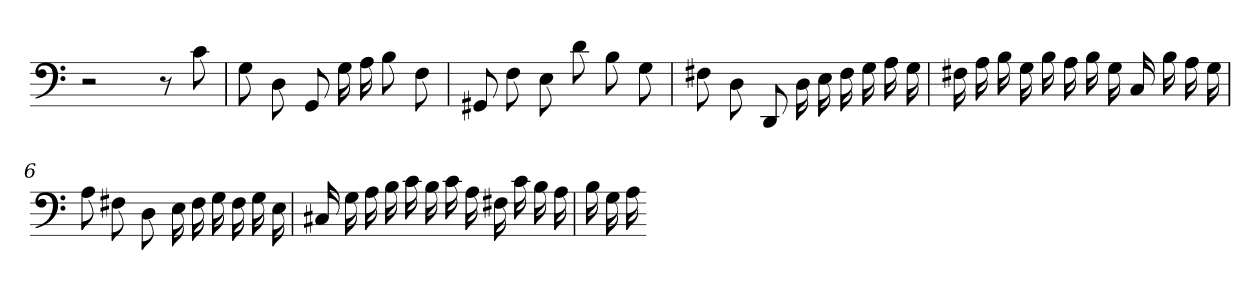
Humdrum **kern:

**kern
*part1
*staff1
=1
2r
8r
8c
=2
8G
8D
8GG
16G
16A
8B
8F
=3
8GG#X
8F
8E
8d
8B
8G
=4
8F#X
8D
8DD
16D
16E
16F#
16G
16A
16G
=5
16F#X
16A
16B
16G
16B
16A
16B
16G
16C
16B
16A
16G
=6
8A
8F#X
8D
16E
16F#
16G
16F#
16G
16E
=7
16C#X
16G
16A
16B
16c
16B
16c
16A
16F#X
16c
16B
16A
=8
16B
16G
16A
=-
*-
